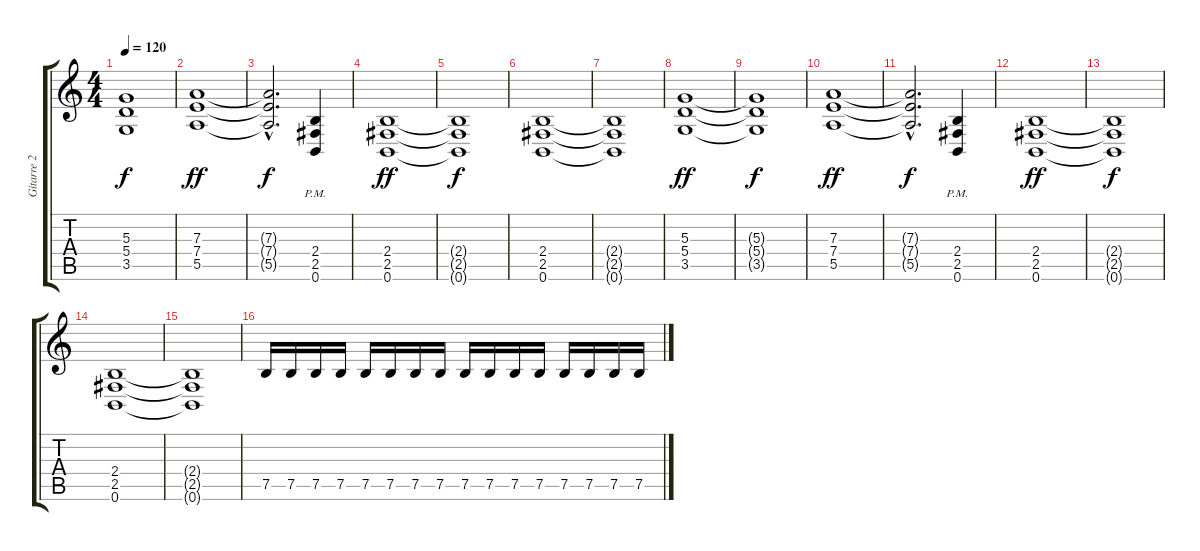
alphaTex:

\track ("Gitarre 2" "Gitarre 2") {instrument distortionguitar}
\staff {score tabs}
\tuning (B3 Gb3 D3 A2 E2 B1) {hide}
\ts (4 4)
\tempo 120
\clef g2
\ks c
(5.3{t} 5.4{t} 3.5{t}).1{dy f} |
(7.3 7.4 5.5).1{dy ff} |
(7.3{hac t} 7.4{hac t} 5.5{hac t}).2{d dy f} (2.4{pm} 2.5{pm} 0.6{pm}).4 |
(2.4 2.5 0.6).1{dy ff} |
(2.4{t} 2.5{t} 0.6{t}).1{dy f} |
(2.4 2.5 0.6).1 |
(2.4{t} 2.5{t} 0.6{t}).1 |
(5.3 5.4 3.5).1{dy ff} |
(5.3{t} 5.4{t} 3.5{t}).1{dy f} |
(7.3 7.4 5.5).1{dy ff} |
(7.3{hac t} 7.4{hac t} 5.5{hac t}).2{d dy f} (2.4{pm} 2.5{pm} 0.6{pm}).4 |
(2.4 2.5 0.6).1{dy ff} |
(2.4{t} 2.5{t} 0.6{t}).1{dy f} |
(2.4 2.5 0.6).1 |
(2.4{t} 2.5{t} 0.6{t}).1 |
7.5.16 7.5.16 7.5.16 7.5.16 7.5.16 7.5.16 7.5.16 7.5.16 7.5.16 7.5.16 7.5.16 7.5.16 7.5.16 7.5.16 7.5.16 7.5.16
